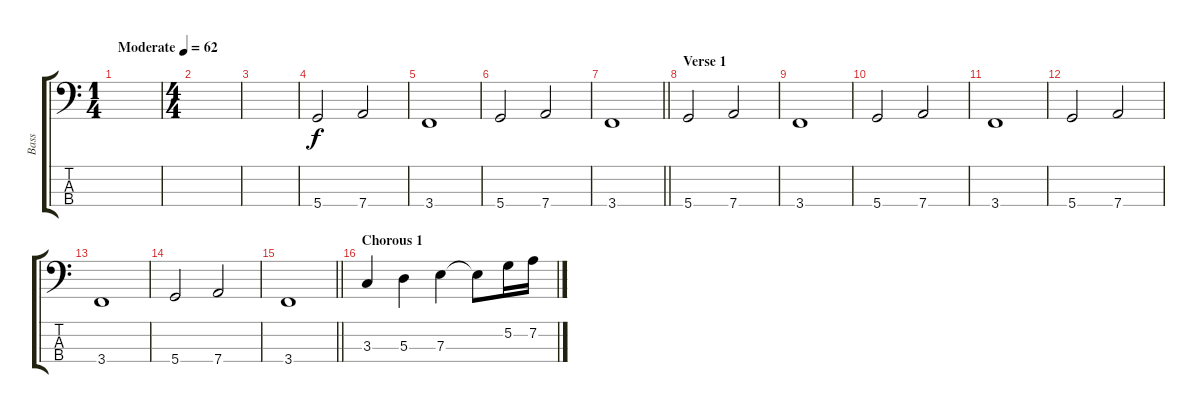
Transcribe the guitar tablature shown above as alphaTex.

\track ("Bass" "Bass") {instrument electricbassfinger}
\staff {score tabs}
\tuning (G2 D2 A1 D1) {hide}
\ts (1 4)
\tempo (62 "Moderate")
\clef f4
\ks c
|
\ts (4 4)
|
|
5.4.2 7.4.2 |
3.4.1 |
5.4.2 7.4.2 |
\barLineRight lightlight
3.4.1 |
\section ("" "Verse 1")
5.4.2 7.4.2 |
3.4.1 |
5.4.2 7.4.2 |
3.4.1 |
5.4.2 7.4.2 |
3.4.1 |
5.4.2 7.4.2 |
\barLineRight lightlight
3.4.1 |
\section ("" "Chorous 1")
3.3.4{volume 8 instrument electricbassfinger} 5.3.4 7.3.4 7.3{t}.8 5.2.16 7.2.16
